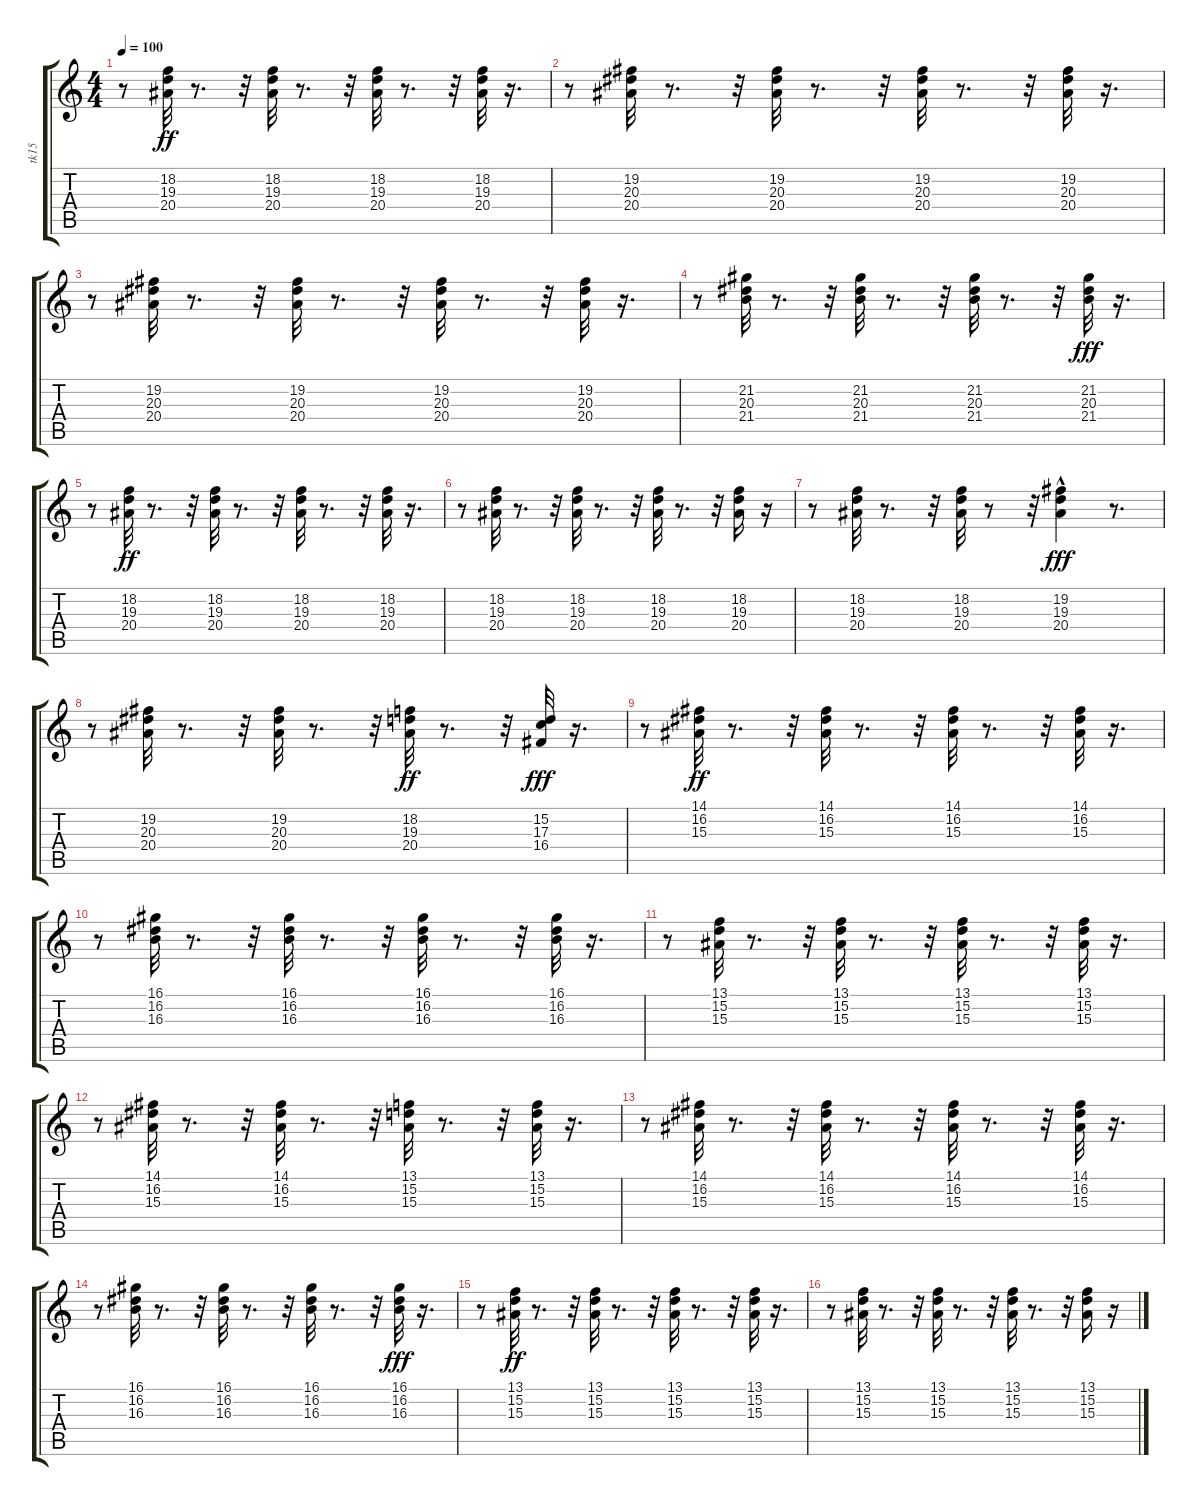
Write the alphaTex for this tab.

\track ("tk15" "tk15") {instrument percussiveorgan}
\staff {score tabs}
\tuning (E4 B3 G3 D3 A2 E2) {hide}
\ts (4 4)
\tempo 100
\clef g2
\ks c
r.8{dy ff} (18.2 19.3 20.4).32 r.8{d} r.32 (18.2 19.3 20.4).32 r.8{d} r.32 (18.2 19.3 20.4).32 r.8{d} r.32 (18.2 19.3 20.4).32 r.16{d} |
r.8 (19.2 20.3 20.4).32 r.8{d} r.32 (19.2 20.3 20.4).32 r.8{d} r.32 (19.2 20.3 20.4).32 r.8{d} r.32 (19.2 20.3 20.4).32 r.16{d} |
r.8 (19.2 20.3 20.4).32 r.8{d} r.32 (19.2 20.3 20.4).32 r.8{d} r.32 (19.2 20.3 20.4).32 r.8{d} r.32 (19.2 20.3 20.4).32 r.16{d} |
r.8 (21.2 20.3 21.4).32 r.8{d} r.32 (21.2 20.3 21.4).32 r.8{d} r.32 (21.2 20.3 21.4).32 r.8{d} r.32 (21.2 20.3 21.4).32{dy fff} r.16{d} |
r.8 (18.2 19.3 20.4).32{dy ff} r.8{d} r.32 (18.2 19.3 20.4).32 r.8{d} r.32 (18.2 19.3 20.4).32 r.8{d} r.32 (18.2 19.3 20.4).32 r.16{d} |
r.8 (18.2 19.3 20.4).32 r.8{d} r.32 (18.2 19.3 20.4).32 r.8{d} r.32 (18.2 19.3 20.4).32 r.8{d} r.32 (18.2 19.3 20.4).16 r.16 |
r.8 (18.2 19.3 20.4).32 r.8{d} r.32 (18.2 19.3 20.4).32 r.8 r.32 (19.2{hac} 19.3 20.4).4{dy fff} r.8{d} |
r.8 (19.2 20.3 20.4).32 r.8{d} r.32 (19.2 20.3 20.4).32 r.8{d} r.32 (18.2 19.3 20.4).32{dy ff} r.8{d} r.32 (15.2 17.3 16.4).32{dy fff} r.16{d} |
r.8 (14.1 16.2 15.3).32{dy ff} r.8{d} r.32 (14.1 16.2 15.3).32 r.8{d} r.32 (14.1 16.2 15.3).32 r.8{d} r.32 (14.1 16.2 15.3).32 r.16{d} |
r.8 (16.1 16.2 16.3).32 r.8{d} r.32 (16.1 16.2 16.3).32 r.8{d} r.32 (16.1 16.2 16.3).32 r.8{d} r.32 (16.1 16.2 16.3).32 r.16{d} |
r.8 (13.1 15.2 15.3).32 r.8{d} r.32 (13.1 15.2 15.3).32 r.8{d} r.32 (13.1 15.2 15.3).32 r.8{d} r.32 (13.1 15.2 15.3).32 r.16{d} |
r.8 (14.1 16.2 15.3).32 r.8{d} r.32 (14.1 16.2 15.3).32 r.8{d} r.32 (13.1 15.2 15.3).32 r.8{d} r.32 (13.1 15.2 15.3).32 r.16{d} |
r.8 (14.1 16.2 15.3).32 r.8{d} r.32 (14.1 16.2 15.3).32 r.8{d} r.32 (14.1 16.2 15.3).32 r.8{d} r.32 (14.1 16.2 15.3).32 r.16{d} |
r.8 (16.1 16.2 16.3).32 r.8{d} r.32 (16.1 16.2 16.3).32 r.8{d} r.32 (16.1 16.2 16.3).32 r.8{d} r.32 (16.1 16.2 16.3).32{dy fff} r.16{d} |
r.8 (13.1 15.2 15.3).32{dy ff} r.8{d} r.32 (13.1 15.2 15.3).32 r.8{d} r.32 (13.1 15.2 15.3).32 r.8{d} r.32 (13.1 15.2 15.3).32 r.16{d} |
r.8 (13.1 15.2 15.3).32 r.8{d} r.32 (13.1 15.2 15.3).32 r.8{d} r.32 (13.1 15.2 15.3).32 r.8{d} r.32 (13.1 15.2 15.3).16 r.16
